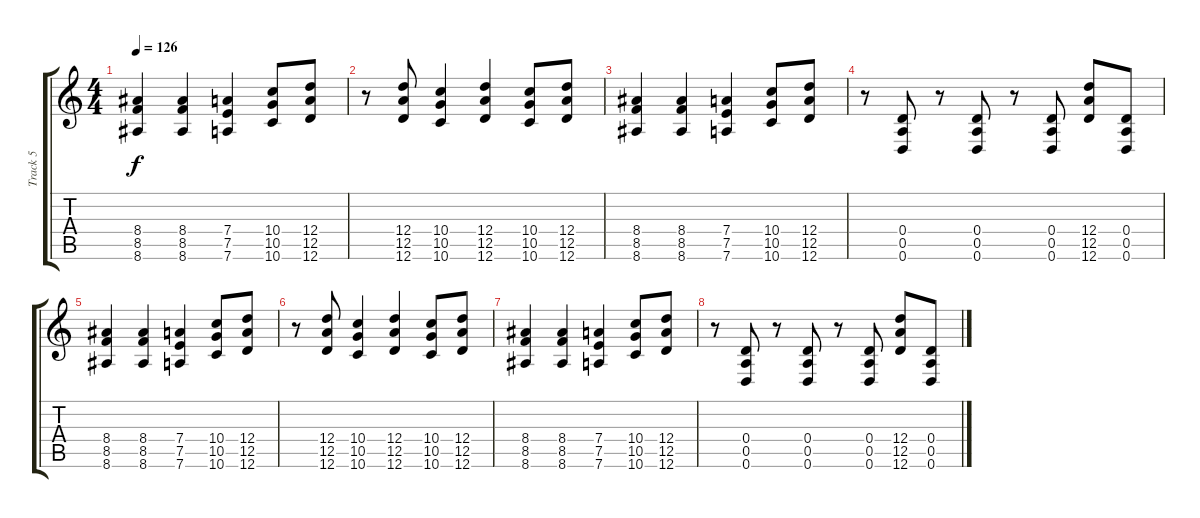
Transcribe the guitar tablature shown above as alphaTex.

\track ("Track 5" "Track 5") {instrument distortionguitar}
\staff {score tabs}
\tuning (E4 B3 G3 D3 A2 D2) {hide}
\ts (4 4)
\tempo 126
\clef g2
\ks c
(8.4 8.5 8.6).4{dy f} (8.4 8.5 8.6).4 (7.4 7.5 7.6).4 (10.4 10.5 10.6).8 (12.4 12.5 12.6).8 |
r.8 (12.4 12.5 12.6).8 (10.4 10.5 10.6).4 (12.4 12.5 12.6).4 (10.4 10.5 10.6).8 (12.4 12.5 12.6).8 |
(8.4 8.5 8.6).4 (8.4 8.5 8.6).4 (7.4 7.5 7.6).4 (10.4 10.5 10.6).8 (12.4 12.5 12.6).8 |
r.8 (0.4 0.5 0.6).8 r.8 (0.4 0.5 0.6).8 r.8 (0.4 0.5 0.6).8 (12.4 12.5 12.6).8 (0.4 0.5 0.6).8 |
(8.4 8.5 8.6).4 (8.4 8.5 8.6).4 (7.4 7.5 7.6).4 (10.4 10.5 10.6).8 (12.4 12.5 12.6).8 |
r.8 (12.4 12.5 12.6).8 (10.4 10.5 10.6).4 (12.4 12.5 12.6).4 (10.4 10.5 10.6).8 (12.4 12.5 12.6).8 |
(8.4 8.5 8.6).4 (8.4 8.5 8.6).4 (7.4 7.5 7.6).4 (10.4 10.5 10.6).8 (12.4 12.5 12.6).8 |
r.8 (0.4 0.5 0.6).8 r.8 (0.4 0.5 0.6).8 r.8 (0.4 0.5 0.6).8 (12.4 12.5 12.6).8 (0.4 0.5 0.6).8
